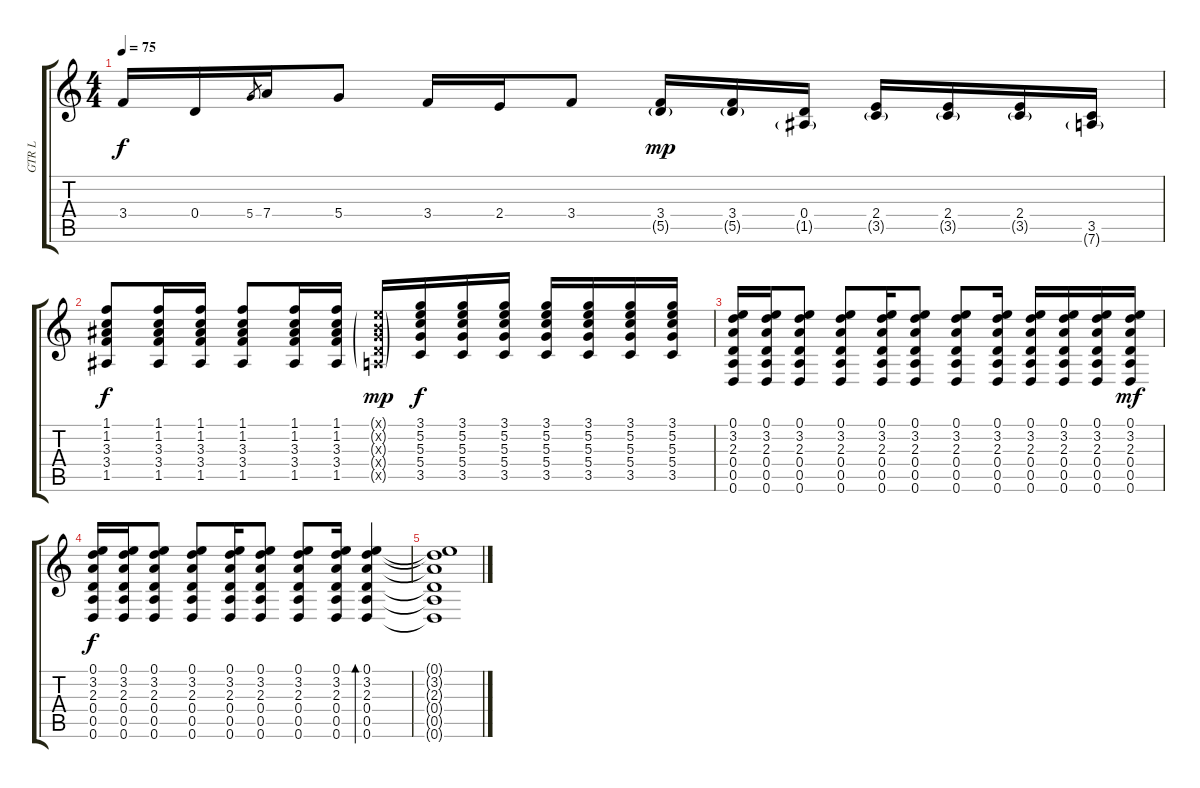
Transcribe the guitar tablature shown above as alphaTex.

\track ("GTR L" "GTR L") {instrument acousticguitarsteel}
\staff {score tabs}
\tuning (E4 B3 G3 D3 A2 D2) {hide}
\ts (4 4)
\tempo 75
\clef g2
\ks c
3.4.16{dy f} 0.4.16 5.4.8{gr} 7.4.16 5.4.8 3.4.16 2.4.16 3.4.8 (3.4 5.5{g}).16{dy mp} (3.4 5.5{g}).16 (0.4 1.5{g}).16 (2.4 3.5{g}).16 (2.4 3.5{g}).16 (2.4 3.5{g}).16 (3.5 7.6{g}).16 |
(1.1 1.2 3.3 3.4 1.5).8{dy f} (1.1 1.2 3.3 3.4 1.5).16 (1.1 1.2 3.3 3.4 1.5).16 (1.1 1.2 3.3 3.4 1.5).8 (1.1 1.2 3.3 3.4 1.5).16 (1.1 1.2 3.3 3.4 1.5).16 (0.1{g x} 0.2{g x} 0.3{g x} 0.4{g x} 0.5{g x}).16{dy mp} (3.1 5.2 5.3 5.4 3.5).16{dy f} (3.1 5.2 5.3 5.4 3.5).16 (3.1 5.2 5.3 5.4 3.5).16 (3.1 5.2 5.3 5.4 3.5).16 (3.1 5.2 5.3 5.4 3.5).16 (3.1 5.2 5.3 5.4 3.5).16 (3.1 5.2 5.3 5.4 3.5).16 |
(0.1 3.2 2.3 0.4 0.5 0.6).16 (0.1 3.2 2.3 0.4 0.5 0.6).16 (0.1 3.2 2.3 0.4 0.5 0.6).8 (0.1 3.2 2.3 0.4 0.5 0.6).8 (0.1 3.2 2.3 0.4 0.5 0.6).16 (0.1 3.2 2.3 0.4 0.5 0.6).8 (0.1 3.2 2.3 0.4 0.5 0.6).8 (0.1 3.2 2.3 0.4 0.5 0.6).16 (0.1 3.2 2.3 0.4 0.5 0.6).16 (0.1 3.2 2.3 0.4 0.5 0.6).16 (0.1 3.2 2.3 0.4 0.5 0.6).16 (0.1 3.2 2.3 0.4 0.5 0.6).16{dy mf} |
(0.1 3.2 2.3 0.4 0.5 0.6).16{dy f} (0.1 3.2 2.3 0.4 0.5 0.6).16 (0.1 3.2 2.3 0.4 0.5 0.6).8 (0.1 3.2 2.3 0.4 0.5 0.6).8 (0.1 3.2 2.3 0.4 0.5 0.6).16 (0.1 3.2 2.3 0.4 0.5 0.6).8 (0.1 3.2 2.3 0.4 0.5 0.6).8 (0.1 3.2 2.3 0.4 0.5 0.6).16 (0.1 3.2 2.3 0.4 0.5 0.6).4{bd 30} |
(0.1{t} 3.2{t} 2.3{t} 0.4{t} 0.5{t} 0.6{t}).1
